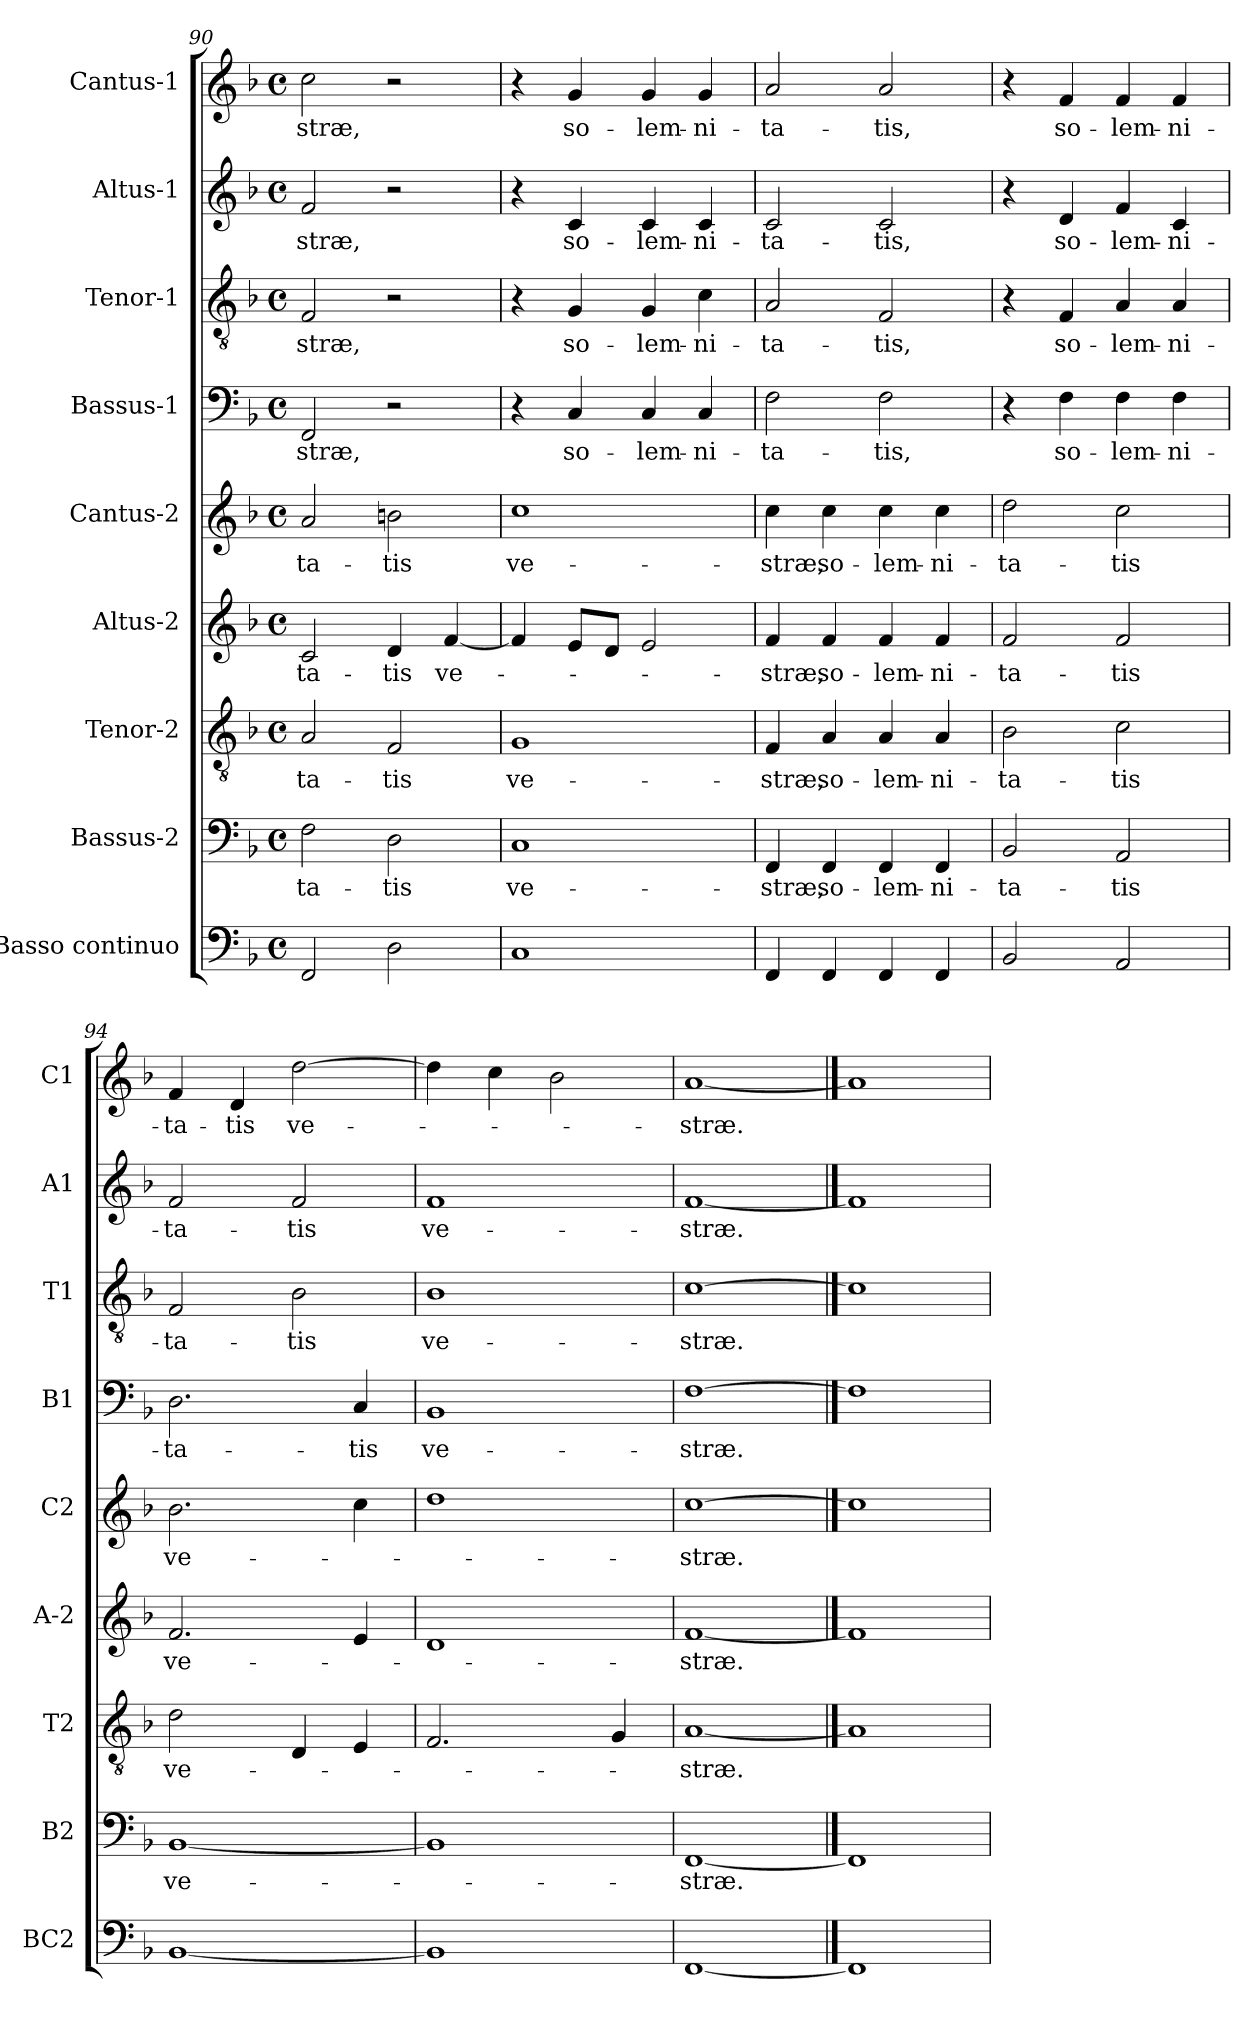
**kern	**kern	**text	**kern	**text	**kern	**text	**kern	**text	**kern	**text	**kern	**text	**kern	**text	**kern	**text
*part9	*part8	*part8	*part7	*part7	*part6	*part6	*part5	*part5	*part4	*part4	*part3	*part3	*part2	*part2	*part1	*part1
*staff9	*staff8	*staff8	*staff7	*staff7	*staff6	*staff6	*staff5	*staff5	*staff4	*staff4	*staff3	*staff3	*staff2	*staff2	*staff1	*staff1
*I"Basso continuo	*I"Bassus-2	*	*I"Tenor-2	*	*I"Altus-2	*	*I"Cantus-2	*	*I"Bassus-1	*	*I"Tenor-1	*	*I"Altus-1	*	*I"Cantus-1	*
*I'BC2	*I'B2	*	*I'T2	*	*I'A-2	*	*I'C2	*	*I'B1	*	*I'T1	*	*I'A1	*	*I'C1	*
*clefF4	*clefF4	*	*clefGv2	*	*clefG2	*	*clefG2	*	*clefF4	*	*clefGv2	*	*clefG2	*	*clefG2	*
*k[b-]	*k[b-]	*	*k[b-]	*	*k[b-]	*	*k[b-]	*	*k[b-]	*	*k[b-]	*	*k[b-]	*	*k[b-]	*
*F:	*F:	*	*F:	*	*F:	*	*F:	*	*F:	*	*F:	*	*F:	*	*F:	*
*M4/4	*M4/4	*	*M4/4	*	*M4/4	*	*M4/4	*	*M4/4	*	*M4/4	*	*M4/4	*	*M4/4	*
*met(c)	*met(c)	*	*met(c)	*	*met(c)	*	*met(c)	*	*met(c)	*	*met(c)	*	*met(c)	*	*met(c)	*
=90	=90	=90	=90	=90	=90	=90	=90	=90	=90	=90	=90	=90	=90	=90	=90	=90
!	!	!LO:LY:b	!	!LO:LY:b	!	!LO:LY:b	!	!LO:LY:b	!	!LO:LY:b	!	!LO:LY:b	!	!LO:LY:b	!	!LO:LY:b
2FF/	2F\	-ta-	2A/	-ta-	2c/	-ta-	2a/	-ta-	2FF/	-stræ,	2F/	-stræ,	2f/	-stræ,	2cc\	-stræ,
!	!	!LO:LY:b	!	!LO:LY:b	!	!LO:LY:b	!	!LO:LY:b	!	!	!	!	!	!	!	!
2D\	2D\	-tis	2F/	-tis	4d/	-tis	2bn\	-tis	2r	.	2r	.	2r	.	2r	.
!	!	!	!	!	!	!LO:LY:b	!	!	!	!	!	!	!	!	!	!
.	.	.	.	.	[4f/	ve-	.	.	.	.	.	.	.	.	.	.
=91	=91	=91	=91	=91	=91	=91	=91	=91	=91	=91	=91	=91	=91	=91	=91	=91
!	!	!LO:LY:b	!	!LO:LY:b	!	!	!	!LO:LY:b	!	!	!	!	!	!	!	!
1C	1C	ve-	1G	ve-	4f/]	.	1cc	ve-	4r	.	4r	.	4r	.	4r	.
!	!	!	!	!	!	!	!	!	!	!LO:LY:b	!	!LO:LY:b	!	!LO:LY:b	!	!LO:LY:b
.	.	.	.	.	8e/L	.	.	.	4C/	so-	4G/	so-	4c/	so-	4g/	so-
.	.	.	.	.	8d/J	.	.	.	.	.	.	.	.	.	.	.
!	!	!	!	!	!	!	!	!	!	!LO:LY:b	!	!LO:LY:b	!	!LO:LY:b	!	!LO:LY:b
.	.	.	.	.	2e/	.	.	.	4C/	-lem-	4G/	-lem-	4c/	-lem-	4g/	-lem-
!	!	!	!	!	!	!	!	!	!	!LO:LY:b	!	!LO:LY:b	!	!LO:LY:b	!	!LO:LY:b
.	.	.	.	.	.	.	.	.	4C/	-ni-	4c\	-ni-	4c/	-ni-	4g/	-ni-
!!LO:LB:g=z
=92	=92	=92	=92	=92	=92	=92	=92	=92	=92	=92	=92	=92	=92	=92	=92	=92
!	!	!LO:LY:b	!	!LO:LY:b	!	!LO:LY:b	!	!LO:LY:b	!	!LO:LY:b	!	!LO:LY:b	!	!LO:LY:b	!	!LO:LY:b
4FF/	4FF/	-stræ,	4F/	-stræ,	4f/	-stræ,	4cc\	-stræ,	2F\	-ta-	2A/	-ta-	2c/	-ta-	2a/	-ta-
!	!	!LO:LY:b	!	!LO:LY:b	!	!LO:LY:b	!	!LO:LY:b	!	!	!	!	!	!	!	!
4FF/	4FF/	so-	4A/	so-	4f/	so-	4cc\	so-	.	.	.	.	.	.	.	.
!	!	!LO:LY:b	!	!LO:LY:b	!	!LO:LY:b	!	!LO:LY:b	!	!LO:LY:b	!	!LO:LY:b	!	!LO:LY:b	!	!LO:LY:b
4FF/	4FF/	-lem-	4A/	-lem-	4f/	-lem-	4cc\	-lem-	2F\	-tis,	2F/	-tis,	2c/	-tis,	2a/	-tis,
!	!	!LO:LY:b	!	!LO:LY:b	!	!LO:LY:b	!	!LO:LY:b	!	!	!	!	!	!	!	!
4FF/	4FF/	-ni-	4A/	-ni-	4f/	-ni-	4cc\	-ni-	.	.	.	.	.	.	.	.
=93	=93	=93	=93	=93	=93	=93	=93	=93	=93	=93	=93	=93	=93	=93	=93	=93
!	!	!LO:LY:b	!	!LO:LY:b	!	!LO:LY:b	!	!LO:LY:b	!	!	!	!	!	!	!	!
2BB-/	2BB-/	-ta-	2B-\	-ta-	2f/	-ta-	2dd\	-ta-	4r	.	4r	.	4r	.	4r	.
!	!	!	!	!	!	!	!	!	!	!LO:LY:b	!	!LO:LY:b	!	!LO:LY:b	!	!LO:LY:b
.	.	.	.	.	.	.	.	.	4F\	so-	4F/	so-	4d/	so-	4f/	so-
!	!	!LO:LY:b	!	!LO:LY:b	!	!LO:LY:b	!	!LO:LY:b	!	!LO:LY:b	!	!LO:LY:b	!	!LO:LY:b	!	!LO:LY:b
2AA/	2AA/	-tis	2c\	-tis	2f/	-tis	2cc\	-tis	4F\	-lem-	4A/	-lem-	4f/	-lem-	4f/	-lem-
!	!	!	!	!	!	!	!	!	!	!LO:LY:b	!	!LO:LY:b	!	!LO:LY:b	!	!LO:LY:b
.	.	.	.	.	.	.	.	.	4F\	-ni-	4A/	-ni-	4c/	-ni-	4f/	-ni-
=94	=94	=94	=94	=94	=94	=94	=94	=94	=94	=94	=94	=94	=94	=94	=94	=94
!	!	!LO:LY:b	!	!LO:LY:b	!	!LO:LY:b	!	!LO:LY:b	!	!LO:LY:b	!	!LO:LY:b	!	!LO:LY:b	!	!LO:LY:b
[1BB-	[1BB-	ve-	2d\	ve-	2.f/	ve-	2.b-\	ve-	2.D\	-ta-	2F/	-ta-	2f/	-ta-	4f/	-ta-
!	!	!	!	!	!	!	!	!	!	!	!	!	!	!	!	!LO:LY:b
.	.	.	.	.	.	.	.	.	.	.	.	.	.	.	4d/	-tis
!	!	!	!	!	!	!	!	!	!	!	!	!LO:LY:b	!	!LO:LY:b	!	!LO:LY:b
.	.	.	4D/	.	.	.	.	.	.	.	2B-\	-tis	2f/	-tis	[2dd\	ve-
!	!	!	!	!	!	!	!	!	!	!LO:LY:b	!	!	!	!	!	!
.	.	.	4E/	.	4e/	.	4cc\	.	4C/	-tis	.	.	.	.	.	.
=95	=95	=95	=95	=95	=95	=95	=95	=95	=95	=95	=95	=95	=95	=95	=95	=95
!	!	!	!	!	!	!	!	!	!	!LO:LY:b	!	!LO:LY:b	!	!LO:LY:b	!	!
1BB-]	1BB-]	.	2.F/	.	1d	.	1dd	.	1BB-	ve-	1B-	ve-	1f	ve-	4dd\]	.
.	.	.	.	.	.	.	.	.	.	.	.	.	.	.	4cc\	.
.	.	.	.	.	.	.	.	.	.	.	.	.	.	.	2b-\	.
.	.	.	4G/	.	.	.	.	.	.	.	.	.	.	.	.	.
=96	=96	=96	=96	=96	=96	=96	=96	=96	=96	=96	=96	=96	=96	=96	=96	=96
!	!	!LO:LY:b	!	!LO:LY:b	!	!LO:LY:b	!	!LO:LY:b	!	!LO:LY:b	!	!LO:LY:b	!	!LO:LY:b	!	!LO:LY:b
[1FF	[1FF	-stræ.	[1A	-stræ.	[1f	-stræ.	[1cc	-stræ.	[1F	-stræ.	[1c	-stræ.	[1f	-stræ.	[1a	-stræ.
==97	==97	==97	==97	==97	==97	==97	==97	==97	==97	==97	==97	==97	==97	==97	==97	==97
1FF]	1FF]	.	1A]	.	1f]	.	1cc]	.	1F]	.	1c]	.	1f]	.	1a]	.
=	=	=	=	=	=	=	=	=	=	=	=	=	=	=	=	=
*-	*-	*-	*-	*-	*-	*-	*-	*-	*-	*-	*-	*-	*-	*-	*-	*-
